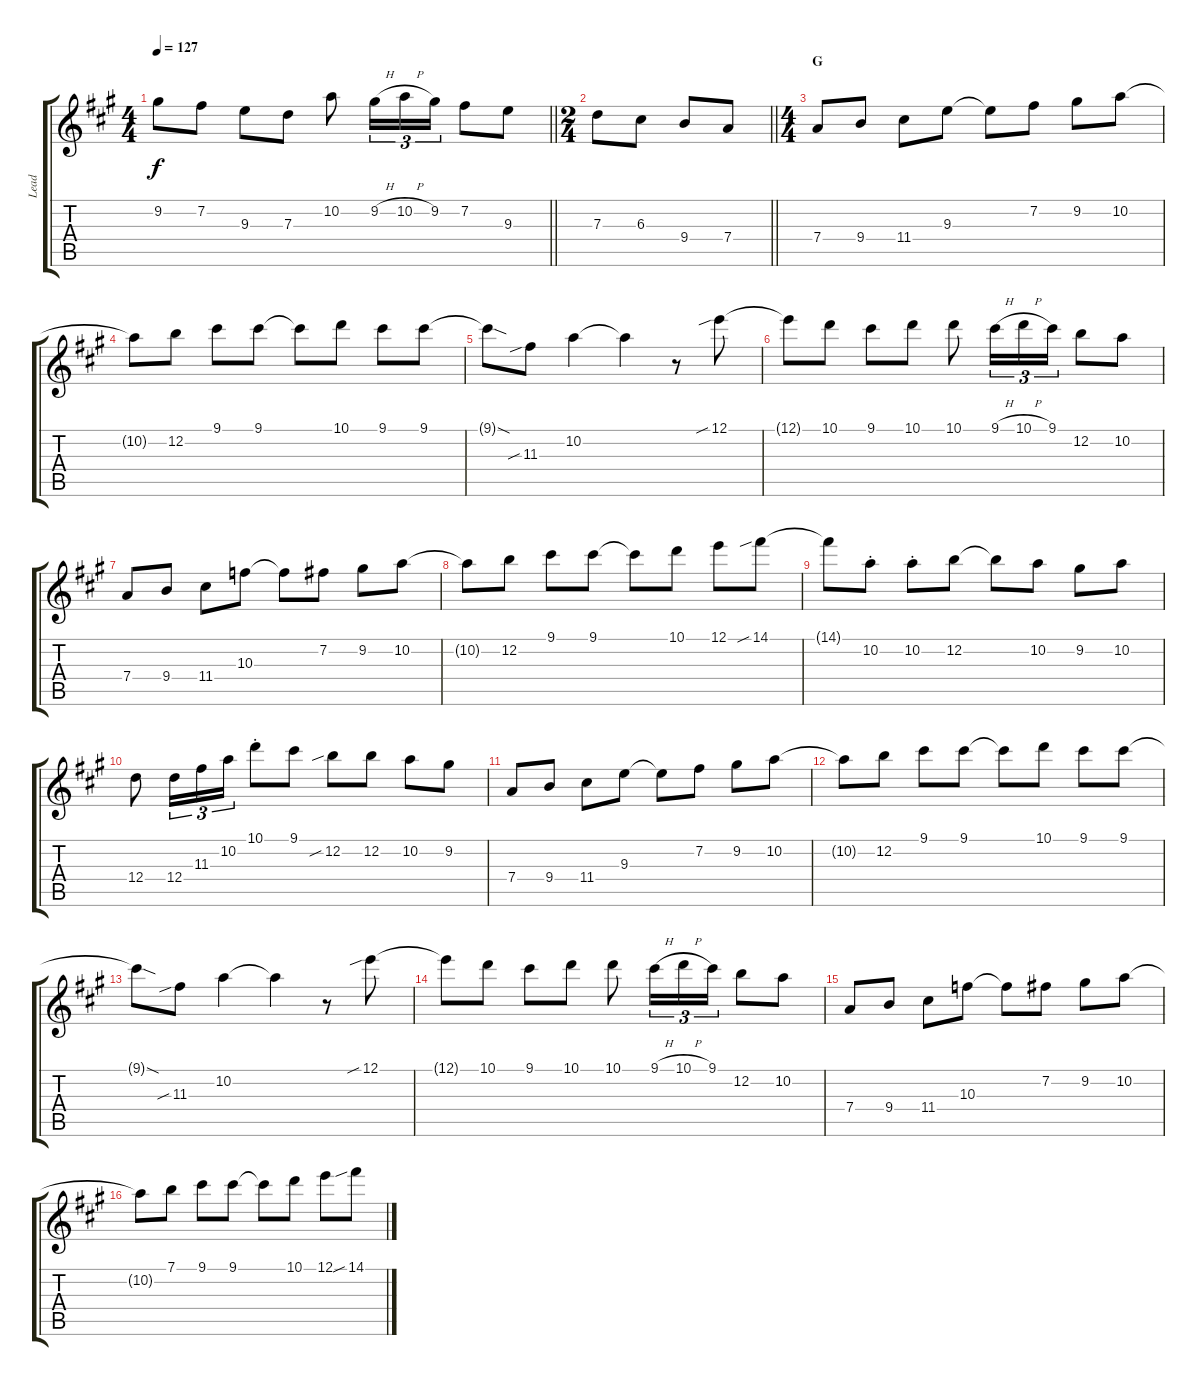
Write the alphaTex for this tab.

\track ("Lead" "Lead") {instrument acousticguitarsteel}
\staff {score tabs}
\tuning (E4 B3 G3 D3 A2 E2) {hide}
\ts (4 4)
\tempo 127
\clef g2
\barLineRight lightlight
\ks a
9.2.8{dy f} 7.2.8 9.3.8 7.3.8 10.2.8 9.2{h}.16{tu (3 2)} 10.2{h}.16{tu (3 2)} 9.2.16{tu (3 2)} 7.2.8 9.3.8 |
\ts (2 4)
\barLineRight lightlight
7.3.8 6.3.8 9.4.8 7.4.8 |
\ts (4 4)
\section ("" "G")
7.4.8 9.4.8 11.4.8 9.3.8 9.3{t}.8 7.2.8 9.2.8 10.2.8 |
10.2{t}.8 12.2.8 9.1.8 9.1.8 9.1{t}.8 10.1.8 9.1.8 9.1.8 |
9.1{sod t}.8 11.3{sib}.8 10.2.4 10.2{t}.4 r.8 12.1{sib}.8 |
12.1{t}.8 10.1.8 9.1.8 10.1.8 10.1.8 9.1{h}.16{tu (3 2)} 10.1{h}.16{tu (3 2)} 9.1.16{tu (3 2)} 12.2.8 10.2.8 |
7.4.8 9.4.8 11.4.8 10.3.8 10.3{t}.8 7.2.8 9.2.8 10.2.8 |
10.2{t}.8 12.2.8 9.1.8 9.1.8 9.1{t}.8 10.1.8 12.1.8 14.1{sib}.8 |
14.1{t}.8 10.2{st}.8 10.2{st}.8 12.2.8 12.2{t}.8 10.2.8 9.2.8 10.2.8 |
12.4.8 12.4.16{tu (3 2)} 11.3.16{tu (3 2)} 10.2.16{tu (3 2)} 10.1{st}.8 9.1.8 12.2{sib}.8 12.2.8 10.2.8 9.2.8 |
7.4.8 9.4.8 11.4.8 9.3.8 9.3{t}.8 7.2.8 9.2.8 10.2.8 |
10.2{t}.8 12.2.8 9.1.8 9.1.8 9.1{t}.8 10.1.8 9.1.8 9.1.8 |
9.1{sod t}.8 11.3{sib}.8 10.2.4 10.2{t}.4 r.8 12.1{sib}.8 |
12.1{t}.8 10.1.8 9.1.8 10.1.8 10.1.8 9.1{h}.16{tu (3 2)} 10.1{h}.16{tu (3 2)} 9.1.16{tu (3 2)} 12.2.8 10.2.8 |
7.4.8 9.4.8 11.4.8 10.3.8 10.3{t}.8 7.2.8 9.2.8 10.2.8 |
10.2{t}.8 7.1.8 9.1.8 9.1.8 9.1{t}.8 10.1.8 12.1.8 14.1{sib}.8
